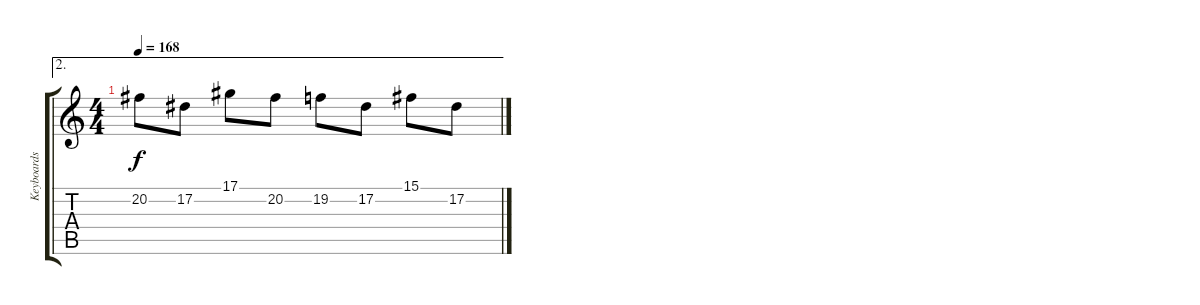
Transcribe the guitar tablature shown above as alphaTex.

\track ("Keyboards" "Keyboards") {instrument pad1newage}
\staff {score tabs}
\tuning (Eb4 Bb3 Gb3 Db3 Ab2 Eb2) {hide}
\ae 2
\ts (4 4)
\tempo 168
\clef g2
\ks c
20.2.8{dy f} 17.2.8 17.1.8 20.2.8 19.2.8 17.2.8 15.1.8 17.2.8
